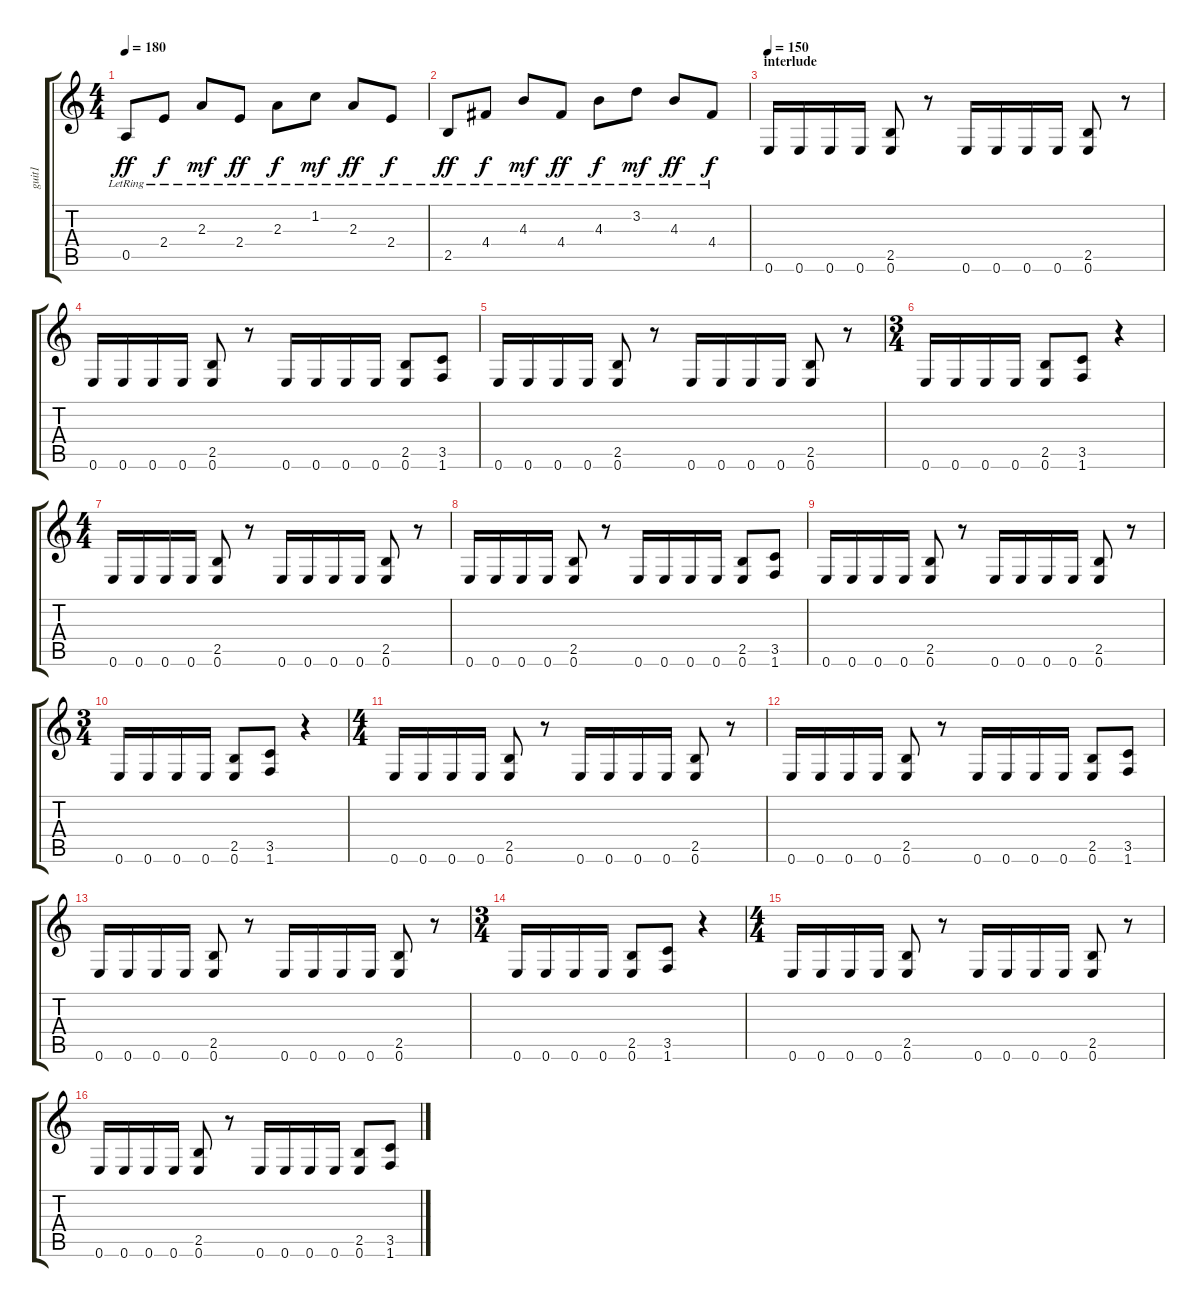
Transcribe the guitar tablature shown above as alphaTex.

\track ("guit1" "guit1") {instrument distortionguitar}
\staff {score tabs}
\tuning (E4 B3 G3 D3 A2 E2) {hide}
\ts (4 4)
\tempo 180
\clef g2
\ks c
0.5{lr}.8{dy ff} 2.4{lr}.8{dy f} 2.3{lr}.8{dy mf} 2.4{lr}.8{dy ff} 2.3{lr}.8{dy f} 1.2{lr}.8{dy mf} 2.3{lr}.8{dy ff} 2.4{lr}.8{dy f} |
2.5{lr}.8{dy ff} 4.4{lr}.8{dy f} 4.3{lr}.8{dy mf} 4.4{lr}.8{dy ff} 4.3{lr}.8{dy f} 3.2{lr}.8{dy mf} 4.3{lr}.8{dy ff} 4.4{lr}.8{dy f} |
\section ("" "interlude")
\tempo 150
0.6.16{instrument distortionguitar} 0.6.16 0.6.16 0.6.16 (2.5 0.6).8 r.8 0.6.16 0.6.16 0.6.16 0.6.16 (2.5 0.6).8 r.8 |
0.6.16 0.6.16 0.6.16 0.6.16 (2.5 0.6).8 r.8 0.6.16 0.6.16 0.6.16 0.6.16 (2.5 0.6).8 (3.5 1.6).8 |
0.6.16{instrument distortionguitar} 0.6.16 0.6.16 0.6.16 (2.5 0.6).8 r.8 0.6.16 0.6.16 0.6.16 0.6.16 (2.5 0.6).8 r.8 |
\ts (3 4)
0.6.16 0.6.16 0.6.16 0.6.16 (2.5 0.6).8 (3.5 1.6).8 r.4 |
\ts (4 4)
0.6.16{instrument distortionguitar} 0.6.16 0.6.16 0.6.16 (2.5 0.6).8 r.8 0.6.16 0.6.16 0.6.16 0.6.16 (2.5 0.6).8 r.8 |
0.6.16 0.6.16 0.6.16 0.6.16 (2.5 0.6).8 r.8 0.6.16 0.6.16 0.6.16 0.6.16 (2.5 0.6).8 (3.5 1.6).8 |
0.6.16{instrument distortionguitar} 0.6.16 0.6.16 0.6.16 (2.5 0.6).8 r.8 0.6.16 0.6.16 0.6.16 0.6.16 (2.5 0.6).8 r.8 |
\ts (3 4)
0.6.16 0.6.16 0.6.16 0.6.16 (2.5 0.6).8 (3.5 1.6).8 r.4 |
\ts (4 4)
0.6.16{instrument distortionguitar} 0.6.16 0.6.16 0.6.16 (2.5 0.6).8 r.8 0.6.16 0.6.16 0.6.16 0.6.16 (2.5 0.6).8 r.8 |
0.6.16 0.6.16 0.6.16 0.6.16 (2.5 0.6).8 r.8 0.6.16 0.6.16 0.6.16 0.6.16 (2.5 0.6).8 (3.5 1.6).8 |
0.6.16{instrument distortionguitar} 0.6.16 0.6.16 0.6.16 (2.5 0.6).8 r.8 0.6.16 0.6.16 0.6.16 0.6.16 (2.5 0.6).8 r.8 |
\ts (3 4)
0.6.16 0.6.16 0.6.16 0.6.16 (2.5 0.6).8 (3.5 1.6).8 r.4 |
\ts (4 4)
0.6.16{instrument distortionguitar} 0.6.16 0.6.16 0.6.16 (2.5 0.6).8 r.8 0.6.16 0.6.16 0.6.16 0.6.16 (2.5 0.6).8 r.8 |
0.6.16 0.6.16 0.6.16 0.6.16 (2.5 0.6).8 r.8 0.6.16 0.6.16 0.6.16 0.6.16 (2.5 0.6).8 (3.5 1.6).8
